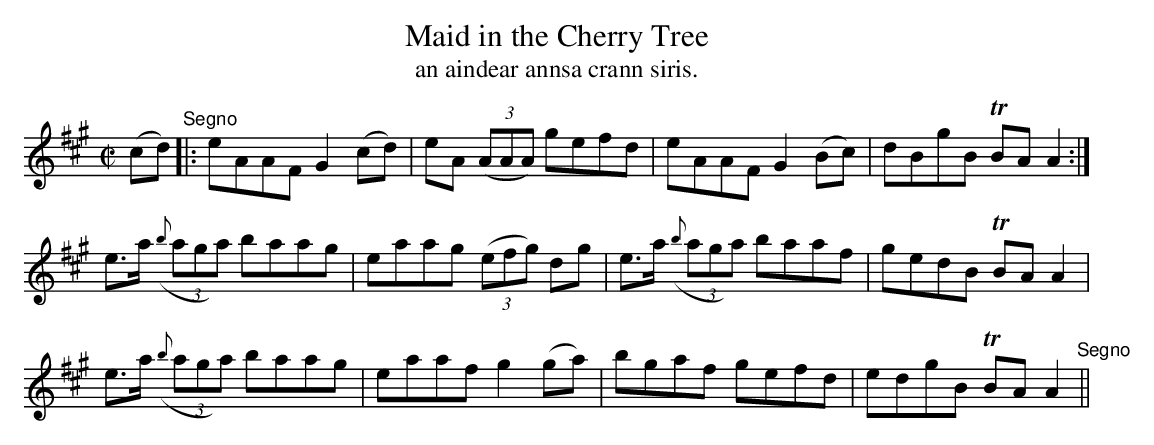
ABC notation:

X:1
T: Maid in the Cherry Tree
T: an aindear annsa crann siris.
M: C|
L: 1/8
K: A
(cd) "Segno"|:eAAF G2 (cd)|eA ((3AAA) gefd|eAAF G2 (Bc)|dBgB TBA A2:|
e>a ((3{b}aga) baag|eaag ((3efg) dg|e>a ((3{b}aga) baaf|gedB TBA A2|
e>a ((3{b}aga) baag|eaaf g2 (ga)|bgaf gefd|edgB TBA A2 "Segno"||
